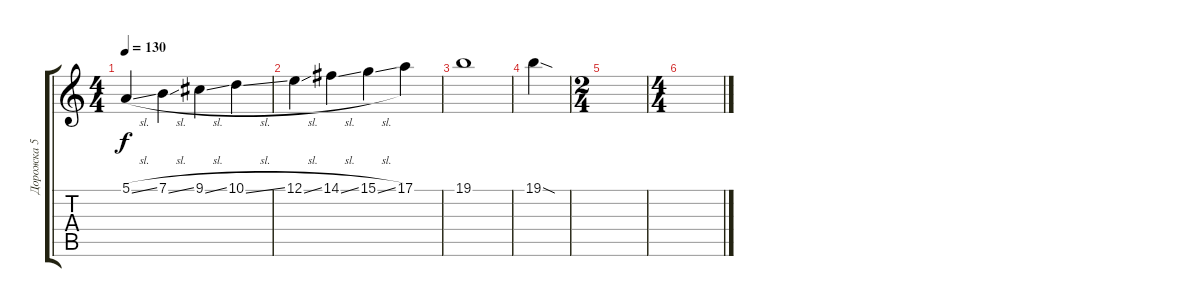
\track ("Дорожка 5" "Дорожка 5") {solo instrument tenorsax}
\staff {score tabs}
\tuning (E4 B3 G3 D3 A2 E2) {hide}
\ts (4 4)
\tempo 130
\clef g2
\ks c
5.1{sl}.4{dy f} 7.1{sl}.4 9.1{sl}.4 10.1{sl}.4 |
12.1{sl}.4 14.1{sl}.4 15.1{sl}.4 17.1.4 |
19.1.1 |
19.1{sod}.4 |
\ts (2 4)
|
\ts (4 4)
